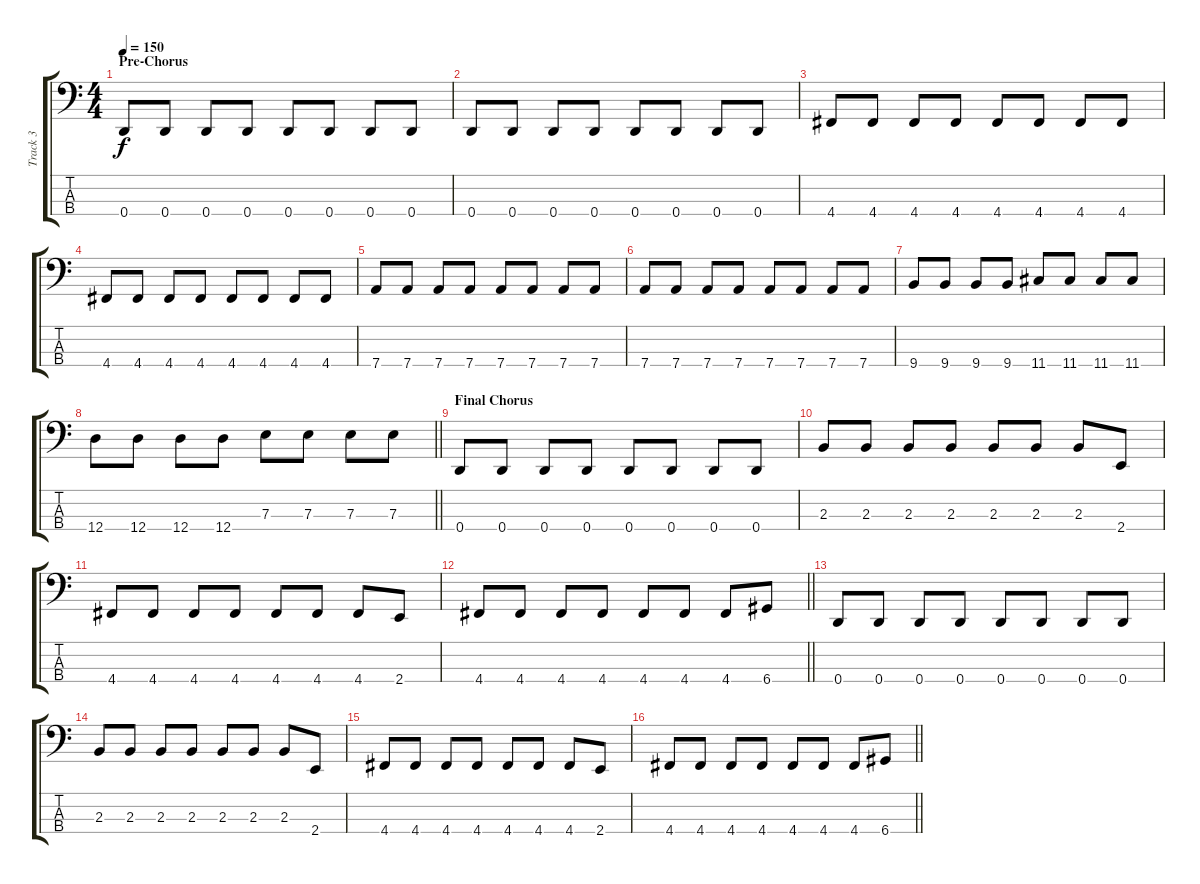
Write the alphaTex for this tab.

\track ("Track 3" "Track 3") {instrument electricbassfinger}
\staff {score tabs}
\tuning (G2 D2 A1 D1) {hide}
\ts (4 4)
\section ("" "Pre-Chorus")
\tempo 150
\clef f4
\ks c
0.4.8{dy f} 0.4.8 0.4.8 0.4.8 0.4.8 0.4.8 0.4.8 0.4.8 |
0.4.8 0.4.8 0.4.8 0.4.8 0.4.8 0.4.8 0.4.8 0.4.8 |
4.4.8 4.4.8 4.4.8 4.4.8 4.4.8 4.4.8 4.4.8 4.4.8 |
4.4.8 4.4.8 4.4.8 4.4.8 4.4.8 4.4.8 4.4.8 4.4.8 |
7.4.8 7.4.8 7.4.8 7.4.8 7.4.8 7.4.8 7.4.8 7.4.8 |
7.4.8 7.4.8 7.4.8 7.4.8 7.4.8 7.4.8 7.4.8 7.4.8 |
9.4.8 9.4.8 9.4.8 9.4.8 11.4.8 11.4.8 11.4.8 11.4.8 |
\barLineRight lightlight
12.4.8 12.4.8 12.4.8 12.4.8 7.3.8 7.3.8 7.3.8 7.3.8 |
\section ("" "Final Chorus")
0.4.8 0.4.8 0.4.8 0.4.8 0.4.8 0.4.8 0.4.8 0.4.8 |
2.3.8 2.3.8 2.3.8 2.3.8 2.3.8 2.3.8 2.3.8 2.4.8 |
4.4.8 4.4.8 4.4.8 4.4.8 4.4.8 4.4.8 4.4.8 2.4.8 |
\barLineRight lightlight
4.4.8 4.4.8 4.4.8 4.4.8 4.4.8 4.4.8 4.4.8 6.4.8 |
0.4.8 0.4.8 0.4.8 0.4.8 0.4.8 0.4.8 0.4.8 0.4.8 |
2.3.8 2.3.8 2.3.8 2.3.8 2.3.8 2.3.8 2.3.8 2.4.8 |
4.4.8 4.4.8 4.4.8 4.4.8 4.4.8 4.4.8 4.4.8 2.4.8 |
\barLineRight lightlight
4.4.8 4.4.8 4.4.8 4.4.8 4.4.8 4.4.8 4.4.8 6.4.8
